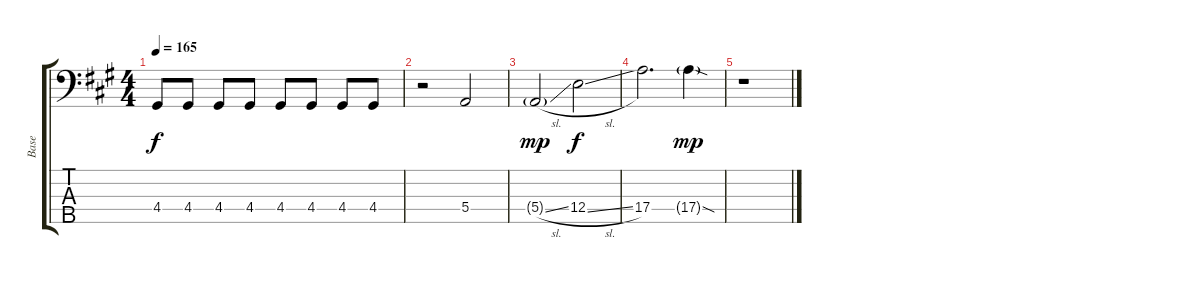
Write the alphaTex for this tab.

\track ("Base" "Base") {instrument electricbasspick}
\staff {score tabs}
\tuning (G2 D2 A1 E1 B0) {hide}
\ts (4 4)
\tempo 165
\clef f4
\ks a
4.4.8{dy f} 4.4.8 4.4.8 4.4.8 4.4.8 4.4.8 4.4.8 4.4.8 |
r.2 5.4.2 |
5.4{sl g}.2{dy mp} 12.4{sl}.2{dy f} |
17.4.2{d} 17.4{sod g}.4{dy mp} |
r.1
